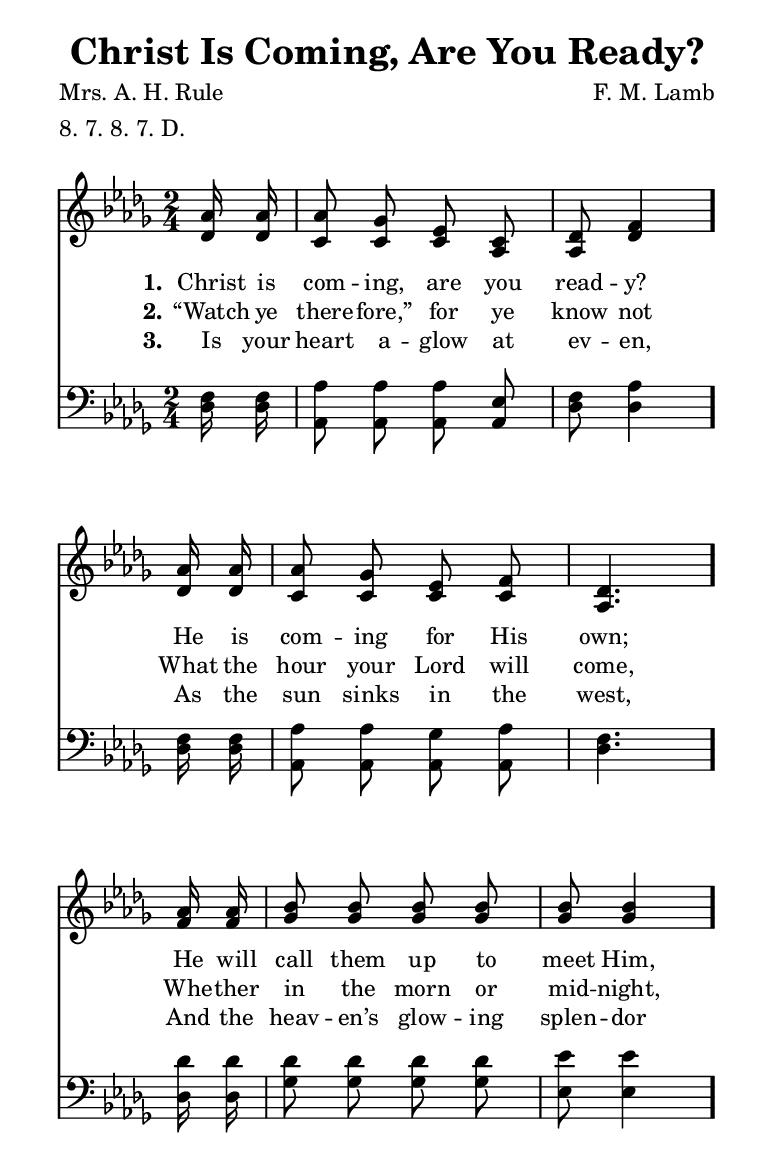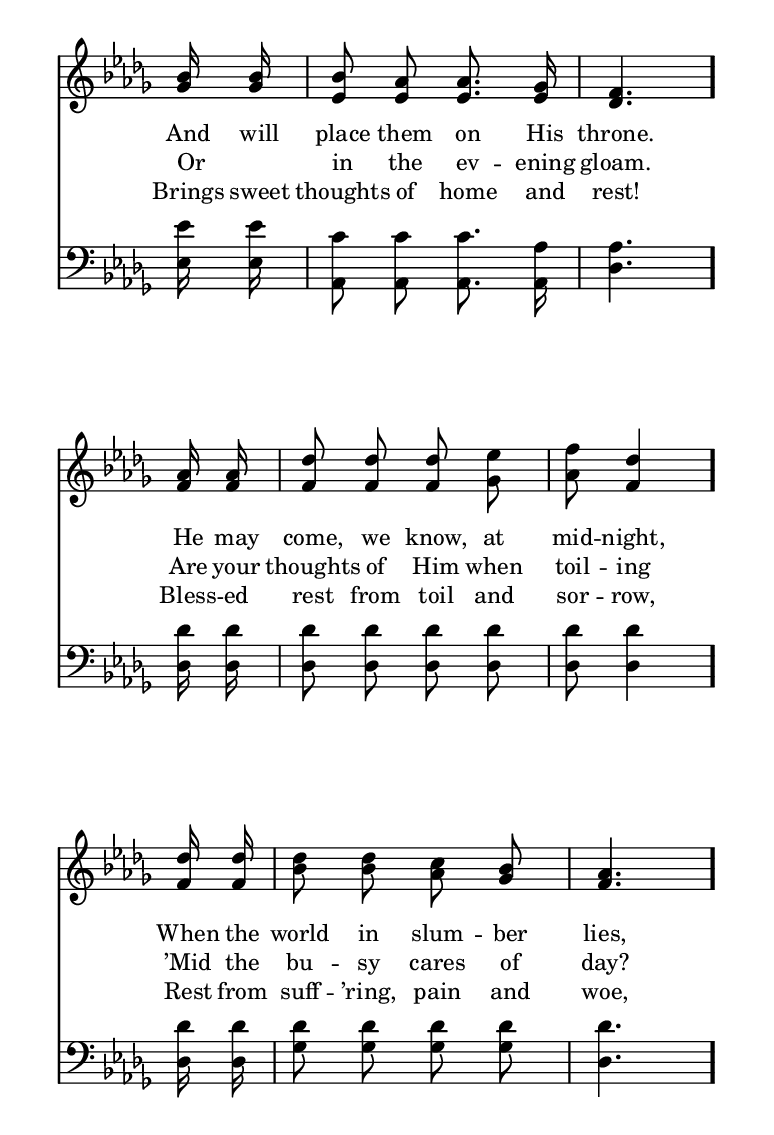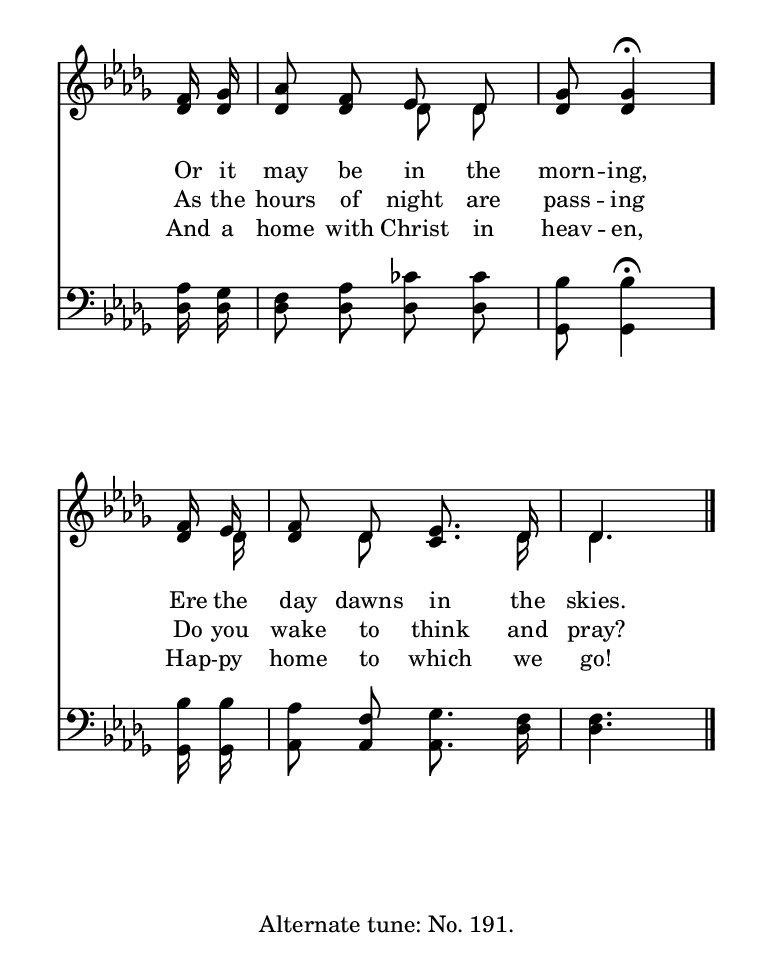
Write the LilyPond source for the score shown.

\include "common/global.ily"
\paper {
  \include "common/paper.ily"
  %ragged-bottom = ##t
  %ragged-last-bottom = ##t
  %systems-per-page = ##f
  %page-count = ##f
}

\header{
  hymnnumber = "67"
  title = "Christ Is Coming, Are You Ready?"
  tunename = ""
  meter = "8. 7. 8. 7. D."
  poet = "Mrs. A. H. Rule"
  composer = "F. M. Lamb"
  %copyright = ""
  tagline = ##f
}

% for fermata in MIDI
ta = { \tempo 8=110 }
tb = { \tempo 8=55  }

patternAA = { \ta c16 c16 | c8 c8 c8 c8 | c8 c4 }
patternAB = { \ta c16 c16 | c8 c8 c8 c8 | c8 \tb c4 \ta }

patternBA = { \ta c16 c16 | c8 c8 c8 c8 | c4. }
patternBB = { \ta c16 c16 | c8 c8 c8. c16 | c4. }

global = {
  \include "common/overrides.ily"
  \override Staff.TimeSignature.style = #'numbered
  \time 2/4
  \override Score.MetronomeMark.transparent = ##t % hide all fermata changes too
  \ta
  \key des \major
  \partial 8
  \autoBeamOff
}

notesSoprano = {
\global
\relative c'' {

  \changePitch \patternAA { aes aes | aes ges ees c | des f }
  \changePitch \patternBA { aes aes | aes ges ees f | des }
  \changePitch \patternAA { aes' aes | bes bes bes bes | bes bes }
  \changePitch \patternBB { bes bes | bes aes aes ges | f }

  \changePitch \patternAA { aes aes | des des des ees | f des }
  \changePitch \patternBA { des des | des des c bes | aes }
  \changePitch \patternAB { f ges | aes f ees des | ges ges \fermata }
  \changePitch \patternBB { f ees | f des ees des | des }

  \bar "|."

}
}

notesAlto = {
\global
\relative e' {

  \changePitch \patternAA { des des | c c c aes | aes des }
  \changePitch \patternBA { des des | c c c c | aes }
  \changePitch \patternAA { f' f | ges ges ges ges | ges ges }
  \changePitch \patternBB { ges ges | ees ees ees ees | des }

  \changePitch \patternAA { f f | f f f ges | aes f }
  \changePitch \patternBA { f f | bes bes aes ges | f }
  \changePitch \patternAA { des des | des des des des | des des }
  \changePitch \patternBB { des des | des des c des | des }

}
}

notesTenor = {
\global
\relative a {

  \changePitch \patternAA { f f | aes aes aes ees | f aes }
  \changePitch \patternBA { f f | aes aes ges aes | f }
  \changePitch \patternAA { des' des | des des des des | ees ees }
  \changePitch \patternBB { ees ees | c c c aes | aes }

  \changePitch \patternAA { des des | des des des des | des des }
  \changePitch \patternBA { des des | des des des des | des }
  \changePitch \patternAA { aes ges | f aes ces ces | bes bes }
  \changePitch \patternBB { bes bes | aes f ges f | f }

}
}

notesBass = {
\global
\relative f {

  \changePitch \patternAA { des des | aes aes aes aes | des des }
  \changePitch \patternBA { des des | aes aes aes aes | des }
  \changePitch \patternAA { des des | ges ges ges ges | ees ees }
  \changePitch \patternBB { ees ees | aes, aes aes aes | des }

  \changePitch \patternAA { des des | des des des des | des des }
  \changePitch \patternBA { des des | ges ges ges ges | des }
  \changePitch \patternAA { des des | des des des des | ges, ges \fermata }
  \changePitch \patternBB { ges ges | aes aes aes des | des }

}
}

wordsA = \lyricmode {
\set stanza = "1."

Christ is com -- ing, are you read -- y? \bar "."
He is com -- ing for His own; \bar "." \break
He will call them up to meet Him, \bar "."
And will place them on His throne. \bar "." \break
He may come, we know, at mid -- night, \bar "."
When the world in slum -- ber lies, \bar "." \break
Or it may be in the morn -- ing, \bar "."
Ere the day dawns in the skies. \bar "." \break

}

wordsB = \lyricmode {
\set stanza = "2."

“Watch ye there -- fore,” for ye know not
What the hour your Lord will come,
Whe -- ther in the morn or mid -- night,
Or _ in the ev -- ening gloam.
Are your thoughts of Him when toil -- ing
’Mid the bu -- sy cares of day?
As the hours of night are pass -- ing
Do you wake to think and pray?

}

wordsC = \lyricmode {
\set stanza = "3."

Is your heart a -- glow at ev -- en,
As the sun sinks in the west,
And the heav -- en’s glow -- ing splen -- dor
Brings sweet thoughts of home and rest!
Bless -- ed rest from toil and sor -- row,
Rest from suff -- ’ring, pain and woe,
And a home with Christ in heav -- en,
Hap -- py home to which we go!

}

\score {
  \context ChoirStaff <<
    \context Staff = upper <<
      \set Staff.autoBeaming = ##f
      \set ChoirStaff.systemStartDelimiter = #'SystemStartBar
      \set ChoirStaff.printPartCombineTexts = ##f
      \partcombine #'(2 . 9) \notesSoprano \notesAlto
      \context NullVoice = sopranos { \voiceOne << \notesSoprano >> }
      \context NullVoice = altos { \voiceTwo << \notesAlto >> }
      \context Lyrics = one   \lyricsto sopranos \wordsA
      \context Lyrics = two   \lyricsto sopranos \wordsB
      \context Lyrics = three \lyricsto sopranos \wordsC
    >>
    \context Staff = men <<
      \set Staff.autoBeaming = ##f
      \clef bass
      \set ChoirStaff.printPartCombineTexts = ##f
      \partcombine #'(2 . 9) \notesTenor \notesBass
      \context NullVoice = tenors { \voiceOne << \notesTenor >> }
      \context NullVoice = basses { \voiceTwo << \notesBass >> }
    >>
  >>
  \layout {
    \include "common/layout.ily"
  }
  \midi{
    \include "common/midi.ily"
  }
}

\noPageBreak
\markup { \fill-line { \line { Alternate tune: No. 191. } } }
\pageBreak

\version "2.19.49"  % necessary for upgrading to future LilyPond versions.

% vi:set et ts=2 sw=2 ai nocindent syntax=lilypond:
